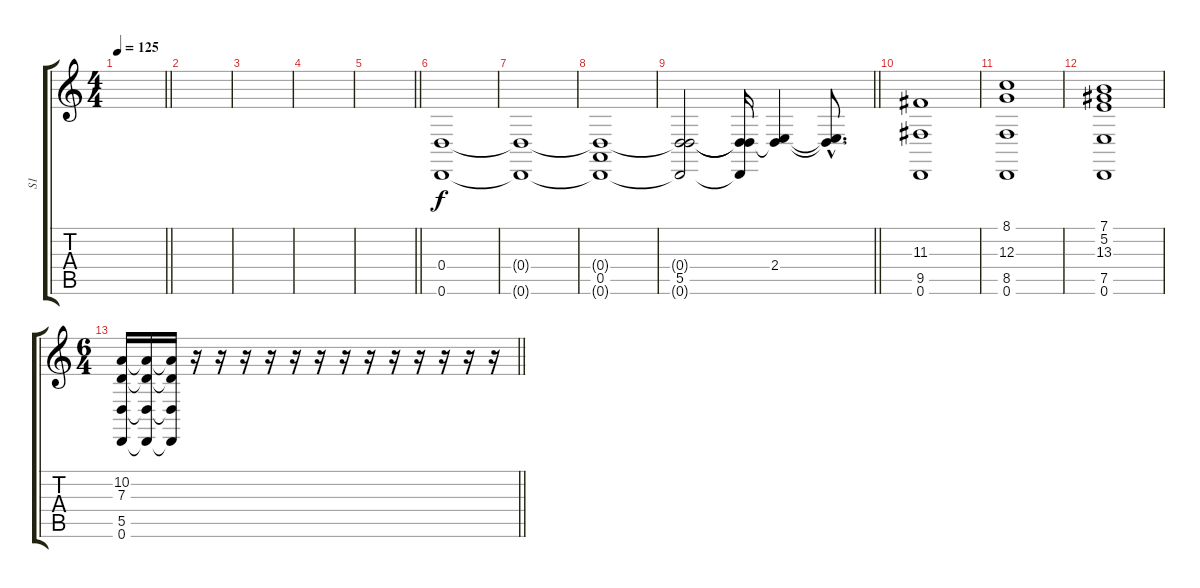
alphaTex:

\track ("S1" "S1") {instrument lead2sawtooth}
\staff {score tabs}
\tuning (E4 B3 G3 D3 A2 D2) {hide}
\ts (4 4)
\tempo 125
\clef g2
\barLineRight lightlight
\ks c
|
|
|
|
\barLineRight lightlight
|
(0.4 0.6).1 |
(0.4{t} 0.6{t}).1 |
(0.4{t} 0.5 0.6{t}).1 |
\barLineRight lightlight
(0.4{t} 5.5 0.6{t}).2 (0.4{t} 5.5{t} 0.6{t}).16 (2.4 5.5{t}).4 (2.4{hac t} 5.5{hac t}).8{d} |
(11.3 9.5 0.6).1 |
(8.1 12.3 8.5 0.6).1 |
(7.1 5.2 13.3 7.5 0.6).1 |
\ts (6 4)
\barLineRight lightlight
(10.2 7.3 5.5 0.6).16 (10.2{t} 7.3{t} 5.5{t} 0.6{t}).16 (10.2{t} 7.3{t} 5.5{t} 0.6{t}).16 r.16 r.16 r.16 r.16 r.16 r.16 r.16 r.16 r.16 r.16 r.16 r.16 r.16
